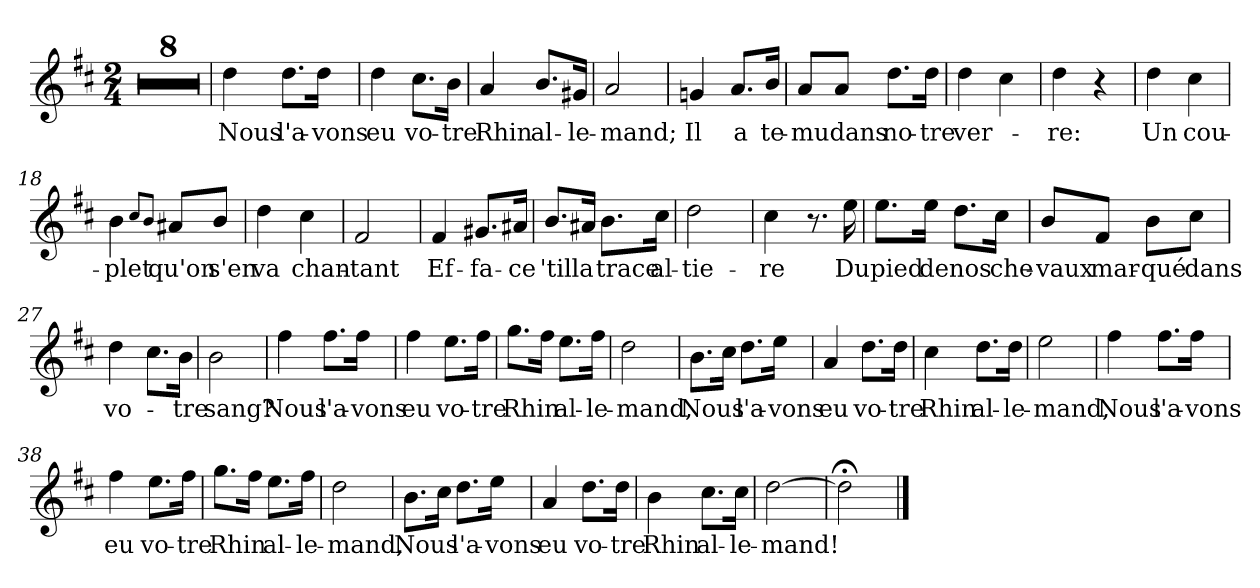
**kern	**text
*part1	*part1
*staff1	*staff1
*clefG2	*
*k[f#c#]	*
*M2/4	*
=1	=1
2r	.
=2	=2
2r	.
=3	=3
2r	.
=4	=4
2r	.
=5	=5
2r	.
=6	=6
2r	.
=7	=7
2r	.
=8	=8
2r	.
=9	=9
!	!LO:LY:b
4dd\	Nous
!	!LO:LY:b
8.dd\L	l'a-
!	!LO:LY:b
16dd\Jk	-vons
=10	=10
!	!LO:LY:b
4dd\	eu
!	!LO:LY:b
8.cc#\L	vo-
!	!LO:LY:b
16b\Jk	-tre
=11	=11
!	!LO:LY:b
4a/	Rhin
!	!LO:LY:b
8.b/L	al-
!	!LO:LY:b
16g#X/Jk	-le-
=12	=12
!	!LO:LY:b
2a/	-mand;
=13	=13
!	!LO:LY:b
4gn/	Il
!	!LO:LY:b
8.a/L	a
!	!LO:LY:b
16b/Jk	te-
!!LO:LB:g=z
=14	=14
!	!LO:LY:b
8a/L	-mu
!	!LO:LY:b
8a/J	dans
!	!LO:LY:b
8.dd\L	no-
!	!LO:LY:b
16dd\Jk	-tre
=15	=15
!	!LO:LY:b
4dd\	ver-
4cc#\	.
=16	=16
!	!LO:LY:b
4dd\	-re:
4r	.
=17	=17
!	!LO:LY:b
4dd\	Un
!	!LO:LY:b
4cc#\	cou-
=18	=18
!	!LO:LY:b
4b\	-plet
8qcc#/L	.
8qb/J	.
!	!LO:LY:b
8a#X/L	qu'on
!	!LO:LY:b
8b/J	s'en
=19	=19
!	!LO:LY:b
4dd\	va
!	!LO:LY:b
4cc#\	chan-
=20	=20
!	!LO:LY:b
2f#/	-tant
=21	=21
!	!LO:LY:b
4f#/	Ef-
!	!LO:LY:b
8.g#X/L	-fa-
!	!LO:LY:b
16a#X/Jk	-ce
=22	=22
!	!LO:LY:b
8.b/L	'til
!	!LO:LY:b
16a#X/Jk	la
!	!LO:LY:b
8.b\L	trace
!	!LO:LY:b
16cc#\Jk	al-
=23	=23
!	!LO:LY:b
2dd\	-tie-
!!LO:LB:g=z
=24	=24
!	!LO:LY:b
4cc#\	-re
8.r	.
!	!LO:LY:b
16ee\	Du
=25	=25
!	!LO:LY:b
8.ee\L	pied
!	!LO:LY:b
16ee\Jk	de
!	!LO:LY:b
8.dd\L	nos
!	!LO:LY:b
16cc#\Jk	che-
=26	=26
!	!LO:LY:b
8b/L	-vaux
!	!LO:LY:b
8f#/J	mar-
!	!LO:LY:b
8b\L	-qué
!	!LO:LY:b
8cc#\J	dans
=27	=27
!	!LO:LY:b
4dd\	vo-
8.cc#\L	.
!	!LO:LY:b
16b\Jk	-tre
=28	=28
!	!LO:LY:b
2b\	sang?
=29	=29
!	!LO:LY:b
4ff#\	Nous
!	!LO:LY:b
8.ff#\L	l'a-
!	!LO:LY:b
16ff#\Jk	-vons
=30	=30
!	!LO:LY:b
4ff#\	eu
!	!LO:LY:b
8.ee\L	vo-
!	!LO:LY:b
16ff#\Jk	-tre
=31	=31
!	!LO:LY:b
8.gg\L	Rhin
16ff#\Jk	.
!	!LO:LY:b
8.ee\L	al-
!	!LO:LY:b
16ff#\Jk	-le-
=32	=32
!	!LO:LY:b
2dd\	-mand,
!!LO:LB:g=z
=33	=33
!	!LO:LY:b
8.b\L	Nous
16cc#\Jk	.
!	!LO:LY:b
8.dd\L	l'a-
!	!LO:LY:b
16ee\Jk	-vons
=34	=34
!	!LO:LY:b
4a/	eu
!	!LO:LY:b
8.dd\L	vo-
!	!LO:LY:b
16dd\Jk	-tre
=35	=35
!	!LO:LY:b
4cc#\	Rhin
!	!LO:LY:b
8.dd\L	al-
!	!LO:LY:b
16dd\Jk	-le-
=36	=36
!	!LO:LY:b
2ee\	-mand,
=37	=37
!	!LO:LY:b
4ff#\	Nous
!	!LO:LY:b
8.ff#\L	l'a-
!	!LO:LY:b
16ff#\Jk	-vons
=38	=38
!	!LO:LY:b
4ff#\	eu
!	!LO:LY:b
8.ee\L	vo-
!	!LO:LY:b
16ff#\Jk	-tre
=39	=39
!	!LO:LY:b
8.gg\L	Rhin
16ff#\Jk	.
!	!LO:LY:b
8.ee\L	al-
!	!LO:LY:b
16ff#\Jk	-le-
=40	=40
!	!LO:LY:b
2dd\	-mand,
=41	=41
!	!LO:LY:b
8.b\L	Nous
16cc#\Jk	.
!	!LO:LY:b
8.dd\L	l'a-
!	!LO:LY:b
16ee\Jk	-vons
!!LO:LB:g=z
=42	=42
!	!LO:LY:b
4a/	eu
!	!LO:LY:b
8.dd\L	vo-
!	!LO:LY:b
16dd\Jk	-tre
=43	=43
!	!LO:LY:b
4b\	Rhin
!	!LO:LY:b
8.cc#\L	al-
!	!LO:LY:b
16cc#\Jk	-le-
=44	=44
!	!LO:LY:b
[2dd\	-mand!
=45	=45
2dd;<\]	.
==	==
*-	*-
